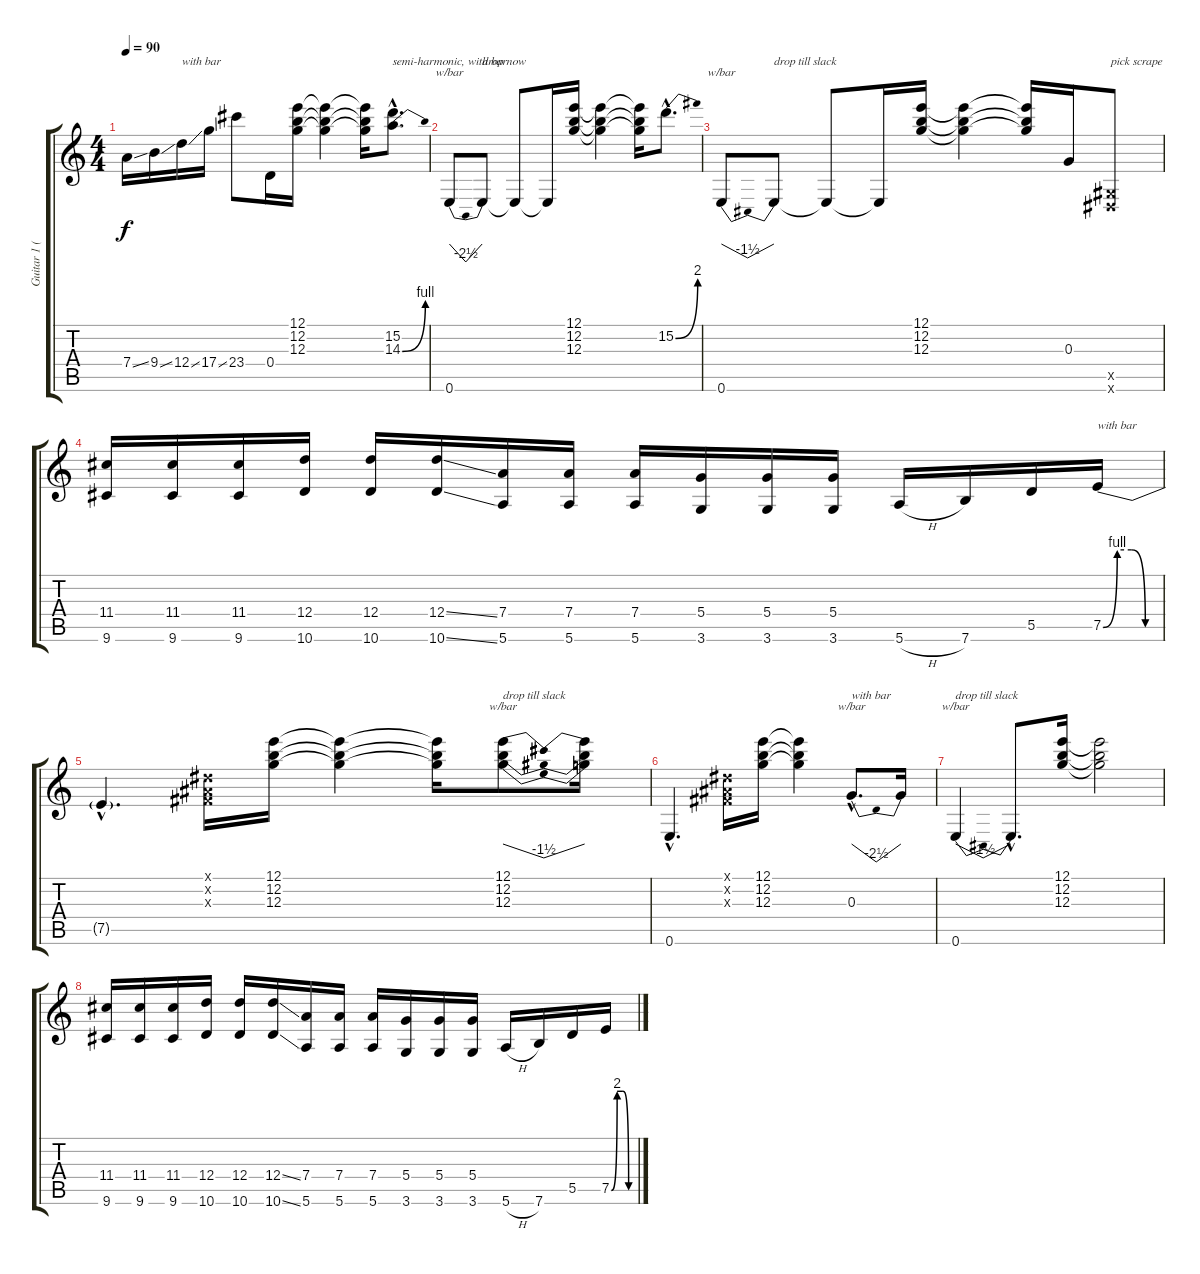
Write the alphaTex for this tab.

\track ("Guitar 1 (distortion)" "Guitar 1 (") {instrument distortionguitar}
\staff {score tabs}
\tuning (E4 B3 G3 D3 A2 E2) {hide}
\ts (4 4)
\tempo 90
\clef g2
\ks c
7.4{ss}.16{dy f} 9.4{ss}.16 12.4{ss}.16{txt "with bar"} 17.4{ss}.16 23.4.8 0.4.16 (12.1 12.2 12.3).16 (12.1{t} 12.2{t} 12.3{t}).4 (12.1{t} 12.2{t} 12.3{t}).16 (15.2{hac} 14.3{be (bend 0 0 60 4) hac}).8{d txt "semi-harmonic, with bar"} |
0.6.8{tbe (dip default 0 0 30 -10 60 0)} 0.6{t}.8{txt "drop now"} 0.6{t}.8 0.6{t}.16 (12.1 12.2 12.3).16 (12.1{t} 12.2{t} 12.3{t}).4 (12.1{t} 12.2{t} 12.3{t}).16 15.2{be (bend 0 0 60 8) hac}.8{d} |
0.6.8{tbe (dip default 0 0 30 -6 60 0)} 0.6{t}.8{txt "drop till slack"} 0.6{t}.8 0.6{t}.16 (12.1 12.2 12.3).16 (12.1{t} 12.2{t} 12.3{t}).4 (12.1{t} 12.2{t} 12.3{t}).16 0.3.16 (-1.5{x} -1.6{x}).8{txt "pick scrape"} |
(11.4 9.6).16 (11.4 9.6).16 (11.4 9.6).16 (12.4 10.6).16 (12.4 10.6).16 (12.4{ss} 10.6{ss}).16 (7.4 5.6).16 (7.4 5.6).16 (7.4 5.6).16 (5.4 3.6).16 (5.4 3.6).16 (5.4 3.6).16 5.6{h}.16 7.6.16 5.5.16 7.5{be (custom 0 0 15 4 30 4 45 0 60 0)}.16{txt "with bar"} |
7.5{hac t}.4{d} (-1.1{x} -1.2{x} -1.3{x}).16 (12.1 12.2 12.3).16 (12.1{t} 12.2{t} 12.3{t}).4 (12.1{t} 12.2{t} 12.3{t}).16 (12.1 12.2 12.3).8{tbe (dip default 0 0 30 -6 60 0) txt "drop till slack"} (12.1{t} 12.2{t} 12.3{t}).16 |
0.6{hac}.4{d} (-1.1{x} -1.2{x} -1.3{x}).16 (12.1 12.2 12.3).16 (12.1{t} 12.2{t} 12.3{t}).4 0.3{hac}.8{d tbe (dip default 0 0 30 -10 60 0) txt "with bar"} 0.3{t}.16 |
0.6.4{tbe (dip default 0 0 30 -6 60 0) txt "drop till slack"} 0.6{hac t}.8{d} (12.1 12.2 12.3).16 (12.1{t} 12.2{t} 12.3{t}).2 |
(11.4 9.6).16 (11.4 9.6).16 (11.4 9.6).16 (12.4 10.6).16 (12.4 10.6).16 (12.4{ss} 10.6{ss}).16 (7.4 5.6).16 (7.4 5.6).16 (7.4 5.6).16 (5.4 3.6).16 (5.4 3.6).16 (5.4 3.6).16 5.6{h}.16 7.6.16 5.5.16 7.5{be (custom 0 0 15 8 30 8 45 0 60 0)}.16
